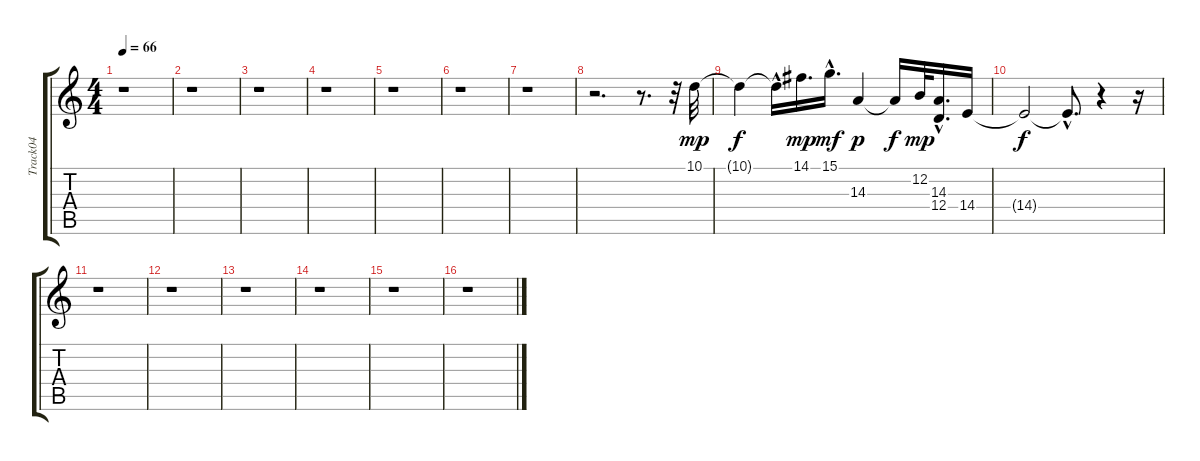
\track ("Track04" "Track04") {instrument acousticgrandpiano}
\staff {score tabs}
\tuning (E4 B3 G3 D3 A2 E2) {hide}
\ts (4 4)
\tempo 66
\clef g2
\ks c
r.1{dy p} |
r.1 |
r.1 |
r.1 |
r.1 |
r.1 |
r.1 |
r.2{d} r.8{d} r.32 10.1.32{dy mp} |
10.1{t}.4{dy f} 10.1{hac t}.16 14.1.16{d dy mp} 15.1{hac}.16{d dy mf} 14.3.4{dy p} 14.3{t}.16{dy f} 12.2.32{dy mp} (14.3 12.4{hac}).16{d} 14.4.16 |
14.4{t}.2{dy f} 14.4{hac t}.8{d} r.4 r.16 |
r.1 |
r.1 |
r.1 |
r.1 |
r.1 |
r.1
